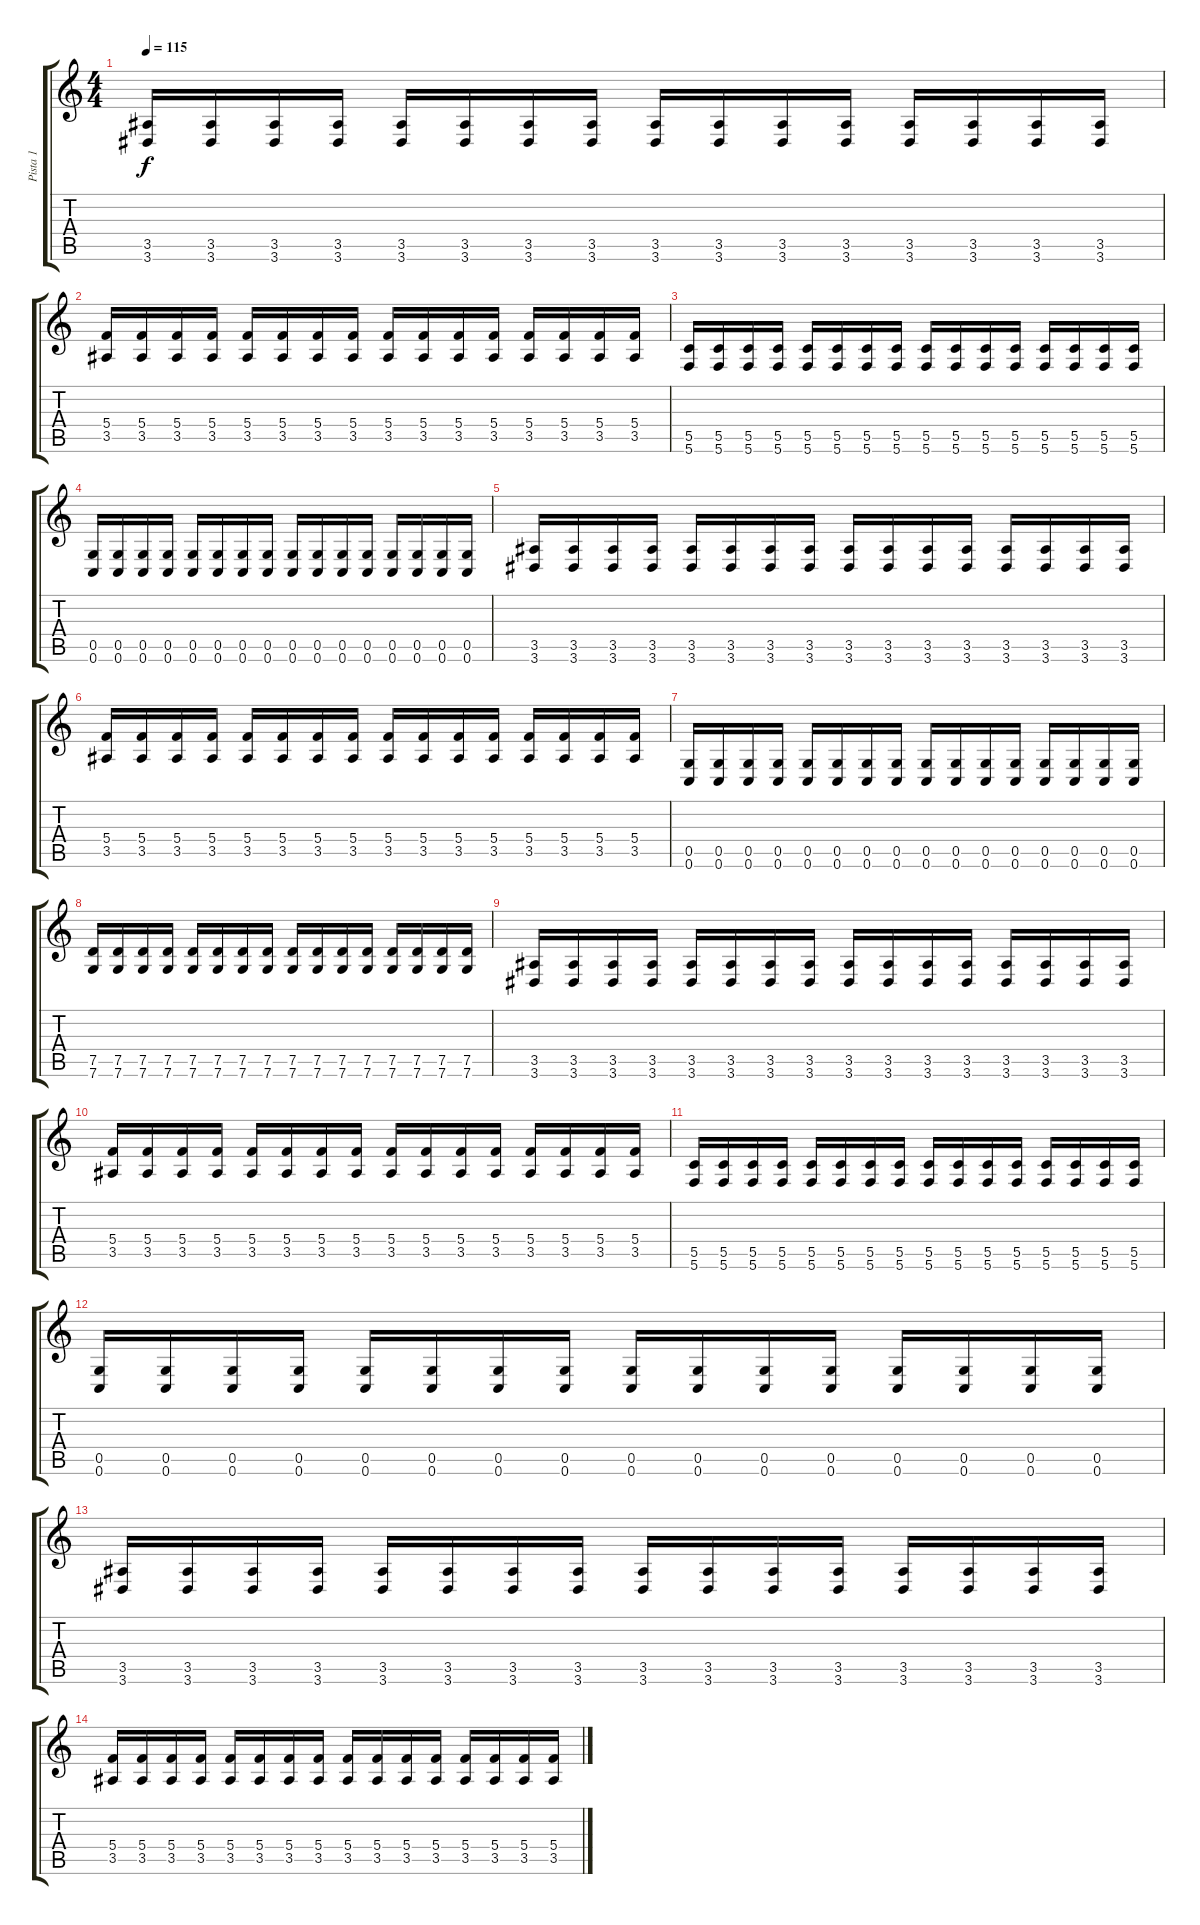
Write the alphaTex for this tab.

\track ("Pista 1" "Pista 1") {instrument distortionguitar}
\staff {score tabs}
\tuning (D4 A3 F3 C3 G2 C2) {hide}
\ts (4 4)
\tempo 115
\clef g2
\ks c
(3.5 3.6).16{dy f} (3.5 3.6).16 (3.5 3.6).16 (3.5 3.6).16 (3.5 3.6).16 (3.5 3.6).16 (3.5 3.6).16 (3.5 3.6).16 (3.5 3.6).16 (3.5 3.6).16 (3.5 3.6).16 (3.5 3.6).16 (3.5 3.6).16 (3.5 3.6).16 (3.5 3.6).16 (3.5 3.6).16 |
(5.4 3.5).16 (5.4 3.5).16 (5.4 3.5).16 (5.4 3.5).16 (5.4 3.5).16 (5.4 3.5).16 (5.4 3.5).16 (5.4 3.5).16 (5.4 3.5).16 (5.4 3.5).16 (5.4 3.5).16 (5.4 3.5).16 (5.4 3.5).16 (5.4 3.5).16 (5.4 3.5).16 (5.4 3.5).16 |
(5.5 5.6).16 (5.5 5.6).16 (5.5 5.6).16 (5.5 5.6).16 (5.5 5.6).16 (5.5 5.6).16 (5.5 5.6).16 (5.5 5.6).16 (5.5 5.6).16 (5.5 5.6).16 (5.5 5.6).16 (5.5 5.6).16 (5.5 5.6).16 (5.5 5.6).16 (5.5 5.6).16 (5.5 5.6).16 |
(0.5 0.6).16 (0.5 0.6).16 (0.5 0.6).16 (0.5 0.6).16 (0.5 0.6).16 (0.5 0.6).16 (0.5 0.6).16 (0.5 0.6).16 (0.5 0.6).16 (0.5 0.6).16 (0.5 0.6).16 (0.5 0.6).16 (0.5 0.6).16 (0.5 0.6).16 (0.5 0.6).16 (0.5 0.6).16 |
(3.5 3.6).16 (3.5 3.6).16 (3.5 3.6).16 (3.5 3.6).16 (3.5 3.6).16 (3.5 3.6).16 (3.5 3.6).16 (3.5 3.6).16 (3.5 3.6).16 (3.5 3.6).16 (3.5 3.6).16 (3.5 3.6).16 (3.5 3.6).16 (3.5 3.6).16 (3.5 3.6).16 (3.5 3.6).16 |
(5.4 3.5).16 (5.4 3.5).16 (5.4 3.5).16 (5.4 3.5).16 (5.4 3.5).16 (5.4 3.5).16 (5.4 3.5).16 (5.4 3.5).16 (5.4 3.5).16 (5.4 3.5).16 (5.4 3.5).16 (5.4 3.5).16 (5.4 3.5).16 (5.4 3.5).16 (5.4 3.5).16 (5.4 3.5).16 |
(0.5 0.6).16 (0.5 0.6).16 (0.5 0.6).16 (0.5 0.6).16 (0.5 0.6).16 (0.5 0.6).16 (0.5 0.6).16 (0.5 0.6).16 (0.5 0.6).16 (0.5 0.6).16 (0.5 0.6).16 (0.5 0.6).16 (0.5 0.6).16 (0.5 0.6).16 (0.5 0.6).16 (0.5 0.6).16 |
(7.5 7.6).16 (7.5 7.6).16 (7.5 7.6).16 (7.5 7.6).16 (7.5 7.6).16 (7.5 7.6).16 (7.5 7.6).16 (7.5 7.6).16 (7.5 7.6).16 (7.5 7.6).16 (7.5 7.6).16 (7.5 7.6).16 (7.5 7.6).16 (7.5 7.6).16 (7.5 7.6).16 (7.5 7.6).16 |
(3.5 3.6).16 (3.5 3.6).16 (3.5 3.6).16 (3.5 3.6).16 (3.5 3.6).16 (3.5 3.6).16 (3.5 3.6).16 (3.5 3.6).16 (3.5 3.6).16 (3.5 3.6).16 (3.5 3.6).16 (3.5 3.6).16 (3.5 3.6).16 (3.5 3.6).16 (3.5 3.6).16 (3.5 3.6).16 |
(5.4 3.5).16 (5.4 3.5).16 (5.4 3.5).16 (5.4 3.5).16 (5.4 3.5).16 (5.4 3.5).16 (5.4 3.5).16 (5.4 3.5).16 (5.4 3.5).16 (5.4 3.5).16 (5.4 3.5).16 (5.4 3.5).16 (5.4 3.5).16 (5.4 3.5).16 (5.4 3.5).16 (5.4 3.5).16 |
(5.5 5.6).16 (5.5 5.6).16 (5.5 5.6).16 (5.5 5.6).16 (5.5 5.6).16 (5.5 5.6).16 (5.5 5.6).16 (5.5 5.6).16 (5.5 5.6).16 (5.5 5.6).16 (5.5 5.6).16 (5.5 5.6).16 (5.5 5.6).16 (5.5 5.6).16 (5.5 5.6).16 (5.5 5.6).16 |
(0.5 0.6).16 (0.5 0.6).16 (0.5 0.6).16 (0.5 0.6).16 (0.5 0.6).16 (0.5 0.6).16 (0.5 0.6).16 (0.5 0.6).16 (0.5 0.6).16 (0.5 0.6).16 (0.5 0.6).16 (0.5 0.6).16 (0.5 0.6).16 (0.5 0.6).16 (0.5 0.6).16 (0.5 0.6).16 |
(3.5 3.6).16 (3.5 3.6).16 (3.5 3.6).16 (3.5 3.6).16 (3.5 3.6).16 (3.5 3.6).16 (3.5 3.6).16 (3.5 3.6).16 (3.5 3.6).16 (3.5 3.6).16 (3.5 3.6).16 (3.5 3.6).16 (3.5 3.6).16 (3.5 3.6).16 (3.5 3.6).16 (3.5 3.6).16 |
(5.4 3.5).16 (5.4 3.5).16 (5.4 3.5).16 (5.4 3.5).16 (5.4 3.5).16 (5.4 3.5).16 (5.4 3.5).16 (5.4 3.5).16 (5.4 3.5).16 (5.4 3.5).16 (5.4 3.5).16 (5.4 3.5).16 (5.4 3.5).16 (5.4 3.5).16 (5.4 3.5).16 (5.4 3.5).16
